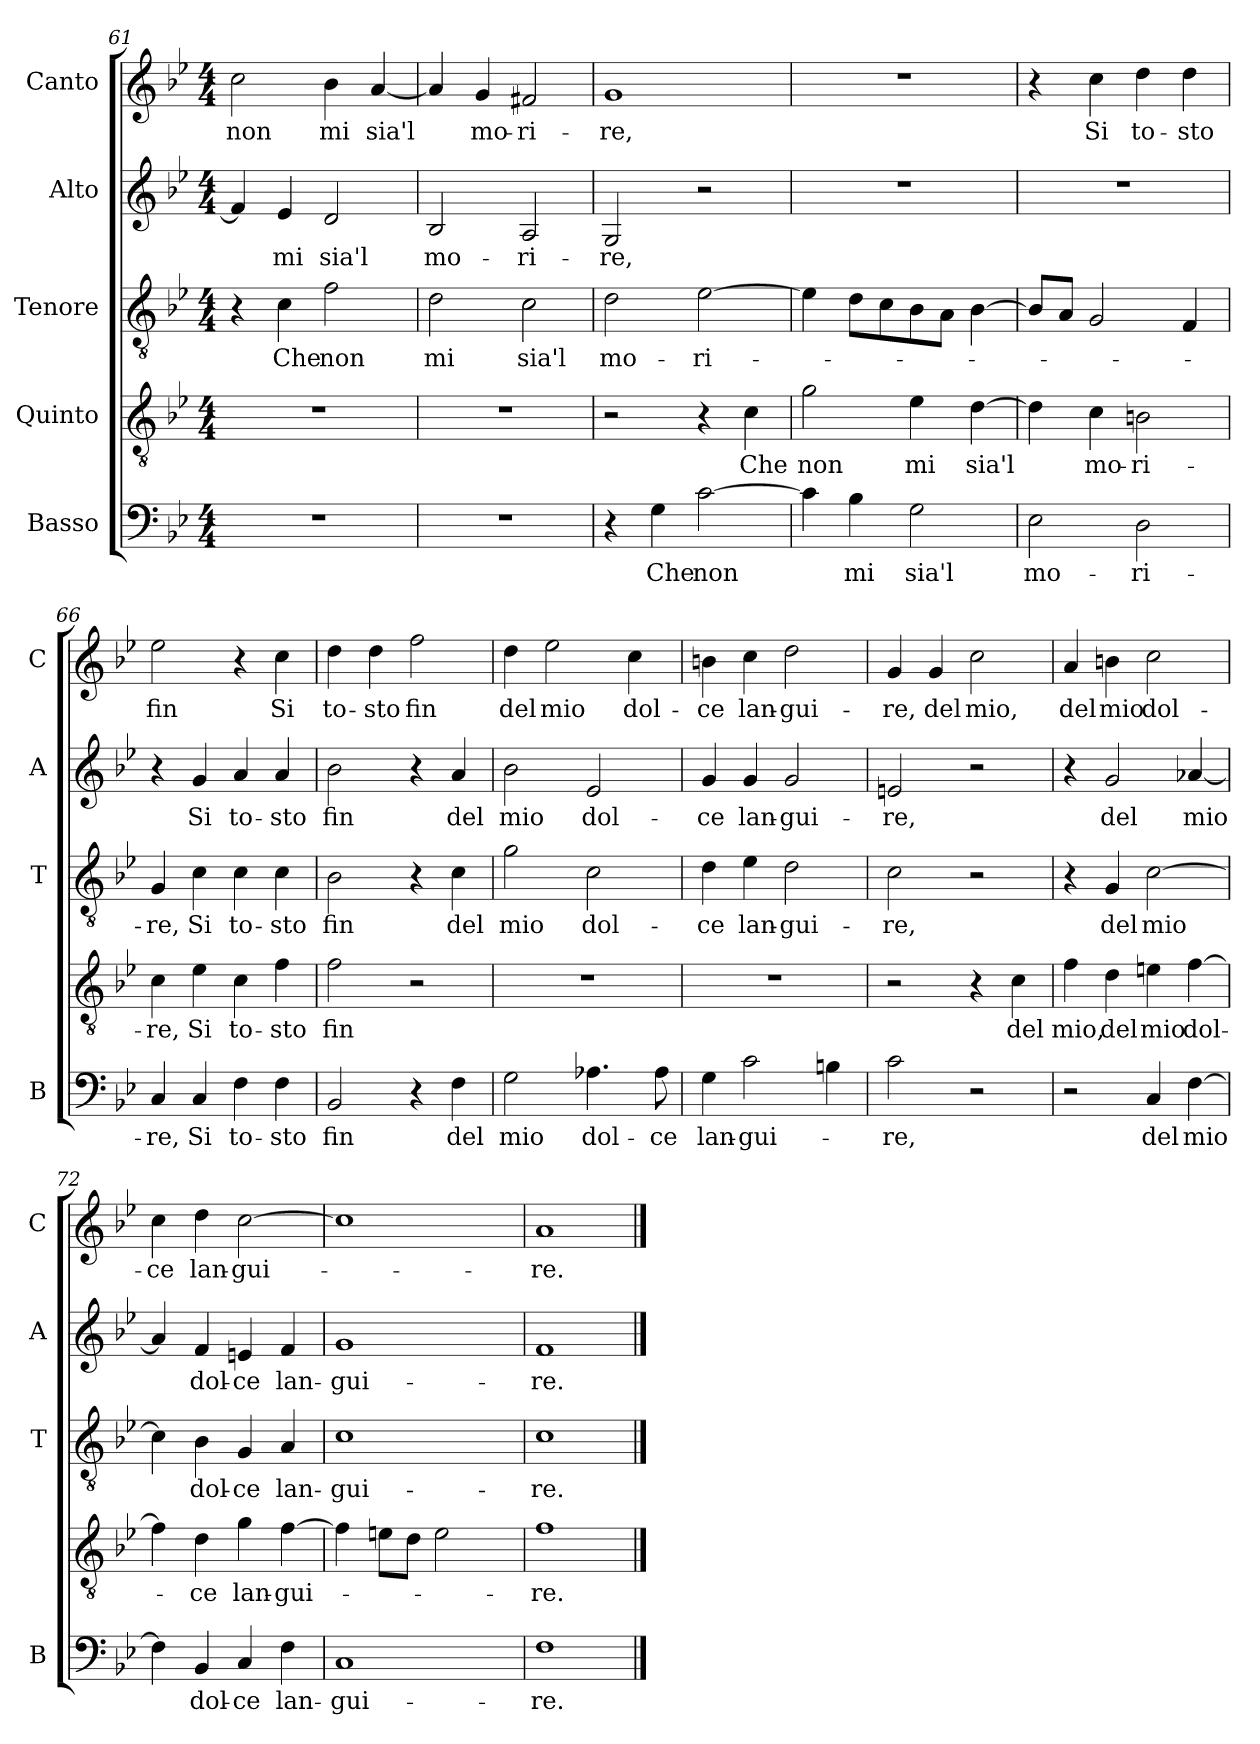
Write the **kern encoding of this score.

**kern	**text	**kern	**text	**kern	**text	**kern	**text	**kern	**text
*part5	*part5	*part4	*part4	*part3	*part3	*part2	*part2	*part1	*part1
*staff5	*staff5	*staff4	*staff4	*staff3	*staff3	*staff2	*staff2	*staff1	*staff1
*I"Basso	*	*I"Quinto	*	*I"Tenore	*	*I"Alto	*	*I"Canto	*
*I'B	*	*	*	*I'T	*	*I'A	*	*I'C	*
*clefF4	*	*clefGv2	*	*clefGv2	*	*clefG2	*	*clefG2	*
*k[b-e-]	*	*k[b-e-]	*	*k[b-e-]	*	*k[b-e-]	*	*k[b-e-]	*
*B-:	*	*B-:	*	*B-:	*	*B-:	*	*B-:	*
*M4/4	*	*M4/4	*	*M4/4	*	*M4/4	*	*M4/4	*
=61	=61	=61	=61	=61	=61	=61	=61	=61	=61
!	!	!	!	!	!	!	!	!	!LO:LY:b
1r	.	1r	.	4r	.	4f/]	.	2cc\	non
!	!	!	!	!	!LO:LY:b	!	!LO:LY:b	!	!
.	.	.	.	4c\	Che	4e-/	mi	.	.
!	!	!	!	!	!LO:LY:b	!	!LO:LY:b	!	!LO:LY:b
.	.	.	.	2f\	non	2d/	sia'l	4b-\	mi
!	!	!	!	!	!	!	!	!	!LO:LY:b
.	.	.	.	.	.	.	.	[4a/	sia'l
=62	=62	=62	=62	=62	=62	=62	=62	=62	=62
!	!	!	!	!	!LO:LY:b	!	!LO:LY:b	!	!
1r	.	1r	.	2d\	mi	2B-/	mo-	4a/]	.
!	!	!	!	!	!	!	!	!	!LO:LY:b
.	.	.	.	.	.	.	.	4g/	mo-
!	!	!	!	!	!LO:LY:b	!	!LO:LY:b	!	!LO:LY:b
.	.	.	.	2c\	sia'l	2A/	-ri-	2f#X/	-ri-
=63	=63	=63	=63	=63	=63	=63	=63	=63	=63
!	!	!	!	!	!LO:LY:b	!	!LO:LY:b	!	!LO:LY:b
4r	.	2r	.	2d\	mo-	2G/	-re,	1g	-re,
!	!LO:LY:b	!	!	!	!	!	!	!	!
4G\	Che	.	.	.	.	.	.	.	.
!	!LO:LY:b	!	!	!	!LO:LY:b	!	!	!	!
[2c\	non	4r	.	[2e-\	-ri-	2r	.	.	.
!	!	!	!LO:LY:b	!	!	!	!	!	!
.	.	4c\	Che	.	.	.	.	.	.
=64	=64	=64	=64	=64	=64	=64	=64	=64	=64
!	!	!	!LO:LY:b	!	!	!	!	!	!
4c\]	.	2g\	non	4e-\]	.	1r	.	1r	.
!	!LO:LY:b	!	!	!	!	!	!	!	!
4B-\	mi	.	.	8d\L	.	.	.	.	.
.	.	.	.	8c\	.	.	.	.	.
!	!LO:LY:b	!	!LO:LY:b	!	!	!	!	!	!
2G\	sia'l	4e-\	mi	8B-\	.	.	.	.	.
.	.	.	.	8A\J	.	.	.	.	.
!	!	!	!LO:LY:b	!	!	!	!	!	!
.	.	[4d\	sia'l	[4B-\	.	.	.	.	.
!!LO:LB:g=z
=65	=65	=65	=65	=65	=65	=65	=65	=65	=65
!	!LO:LY:b	!	!	!	!	!	!	!	!
2E-\	mo-	4d\]	.	8B-/L]	.	1r	.	4r	.
.	.	.	.	8A/J	.	.	.	.	.
!	!	!	!LO:LY:b	!	!	!	!	!	!LO:LY:b
.	.	4c\	mo-	2G/	.	.	.	4cc\	Si
!	!LO:LY:b	!	!LO:LY:b	!	!	!	!	!	!LO:LY:b
2D\	-ri-	2Bn\	-ri-	.	.	.	.	4dd\	to-
!	!	!	!	!	!	!	!	!	!LO:LY:b
.	.	.	.	4F/	.	.	.	4dd\	-sto
=66	=66	=66	=66	=66	=66	=66	=66	=66	=66
!	!LO:LY:b	!	!LO:LY:b	!	!LO:LY:b	!	!	!	!LO:LY:b
4C/	-re,	4c\	-re,	4G/	-re,	4r	.	2ee-\	fin
!	!LO:LY:b	!	!LO:LY:b	!	!LO:LY:b	!	!LO:LY:b	!	!
4C/	Si	4e-\	Si	4c\	Si	4g/	Si	.	.
!	!LO:LY:b	!	!LO:LY:b	!	!LO:LY:b	!	!LO:LY:b	!	!
4F\	to-	4c\	to-	4c\	to-	4a/	to-	4r	.
!	!LO:LY:b	!	!LO:LY:b	!	!LO:LY:b	!	!LO:LY:b	!	!LO:LY:b
4F\	-sto	4f\	-sto	4c\	-sto	4a/	-sto	4cc\	Si
=67	=67	=67	=67	=67	=67	=67	=67	=67	=67
!	!LO:LY:b	!	!LO:LY:b	!	!LO:LY:b	!	!LO:LY:b	!	!LO:LY:b
2BB-/	fin	2f\	fin	2B-\	fin	2b-\	fin	4dd\	to-
!	!	!	!	!	!	!	!	!	!LO:LY:b
.	.	.	.	.	.	.	.	4dd\	-sto
!	!	!	!	!	!	!	!	!	!LO:LY:b
4r	.	2r	.	4r	.	4r	.	2ff\	fin
!	!LO:LY:b	!	!	!	!LO:LY:b	!	!LO:LY:b	!	!
4F\	del	.	.	4c\	del	4a/	del	.	.
=68	=68	=68	=68	=68	=68	=68	=68	=68	=68
!	!LO:LY:b	!	!	!	!LO:LY:b	!	!LO:LY:b	!	!LO:LY:b
2G\	mio	1r	.	2g\	mio	2b-\	mio	4dd\	del
!	!	!	!	!	!	!	!	!	!LO:LY:b
.	.	.	.	.	.	.	.	2ee-\	mio
!	!LO:LY:b	!	!	!	!LO:LY:b	!	!LO:LY:b	!	!
4.A-X\	dol-	.	.	2c\	dol-	2e-/	dol-	.	.
!	!	!	!	!	!	!	!	!	!LO:LY:b
.	.	.	.	.	.	.	.	4cc\	dol-
!	!LO:LY:b	!	!	!	!	!	!	!	!
8A-\	-ce	.	.	.	.	.	.	.	.
=69	=69	=69	=69	=69	=69	=69	=69	=69	=69
!	!LO:LY:b	!	!	!	!LO:LY:b	!	!LO:LY:b	!	!LO:LY:b
4G\	lan-	1r	.	4d\	-ce	4g/	-ce	4bn\	-ce
!	!LO:LY:b	!	!	!	!LO:LY:b	!	!LO:LY:b	!	!LO:LY:b
2c\	-gui-	.	.	4e-\	lan-	4g/	lan-	4cc\	lan-
!	!	!	!	!	!LO:LY:b	!	!LO:LY:b	!	!LO:LY:b
.	.	.	.	2d\	-gui-	2g/	-gui-	2dd\	-gui-
4Bn\	.	.	.	.	.	.	.	.	.
=70	=70	=70	=70	=70	=70	=70	=70	=70	=70
!	!LO:LY:b	!	!	!	!LO:LY:b	!	!LO:LY:b	!	!LO:LY:b
2c\	-re,	2r	.	2c\	-re,	2en/	-re,	4g/	-re,
!	!	!	!	!	!	!	!	!	!LO:LY:b
.	.	.	.	.	.	.	.	4g/	del
!	!	!	!	!	!	!	!	!	!LO:LY:b
2r	.	4r	.	2r	.	2r	.	2cc\	mio,
!	!	!	!LO:LY:b	!	!	!	!	!	!
.	.	4c\	del	.	.	.	.	.	.
!!LO:LB:g=z
=71	=71	=71	=71	=71	=71	=71	=71	=71	=71
!	!	!	!LO:LY:b	!	!	!	!	!	!LO:LY:b
2r	.	4f\	mio,	4r	.	4r	.	4a/	del
!	!	!	!LO:LY:b	!	!LO:LY:b	!	!LO:LY:b	!	!LO:LY:b
.	.	4d\	del	4G/	del	2g/	del	4bn\	mio
!	!LO:LY:b	!	!LO:LY:b	!	!LO:LY:b	!	!	!	!LO:LY:b
4C/	del	4en\	mio	[2c\	mio	.	.	2cc\	dol-
!	!LO:LY:b	!	!LO:LY:b	!	!	!	!LO:LY:b	!	!
[4F\	mio	[4f\	dol-	.	.	[4a-X/	mio	.	.
=72	=72	=72	=72	=72	=72	=72	=72	=72	=72
!	!	!	!	!	!	!	!	!	!LO:LY:b
4F\]	.	4f\]	.	4c\]	.	4a-/]	.	4cc\	-ce
!	!LO:LY:b	!	!LO:LY:b	!	!LO:LY:b	!	!LO:LY:b	!	!LO:LY:b
4BB-/	dol-	4d\	-ce	4B-\	dol-	4f/	dol-	4dd\	lan-
!	!LO:LY:b	!	!LO:LY:b	!	!LO:LY:b	!	!LO:LY:b	!	!LO:LY:b
4C/	-ce	4g\	lan-	4G/	-ce	4en/	-ce	[2cc\	-gui-
!	!LO:LY:b	!	!LO:LY:b	!	!LO:LY:b	!	!LO:LY:b	!	!
4F\	lan-	[4f\	-gui-	4A/	lan-	4f/	lan-	.	.
=73	=73	=73	=73	=73	=73	=73	=73	=73	=73
!	!LO:LY:b	!	!	!	!LO:LY:b	!	!LO:LY:b	!	!
1C	-gui-	4f\]	.	1c	-gui-	1g	-gui-	1cc]	.
.	.	8en\L	.	.	.	.	.	.	.
.	.	8d\J	.	.	.	.	.	.	.
.	.	2e\	.	.	.	.	.	.	.
=74	=74	=74	=74	=74	=74	=74	=74	=74	=74
!	!LO:LY:b	!	!LO:LY:b	!	!LO:LY:b	!	!LO:LY:b	!	!LO:LY:b
1F	-re.	1f	-re.	1c	-re.	1f	-re.	1a	-re.
==	==	==	==	==	==	==	==	==	==
*-	*-	*-	*-	*-	*-	*-	*-	*-	*-
